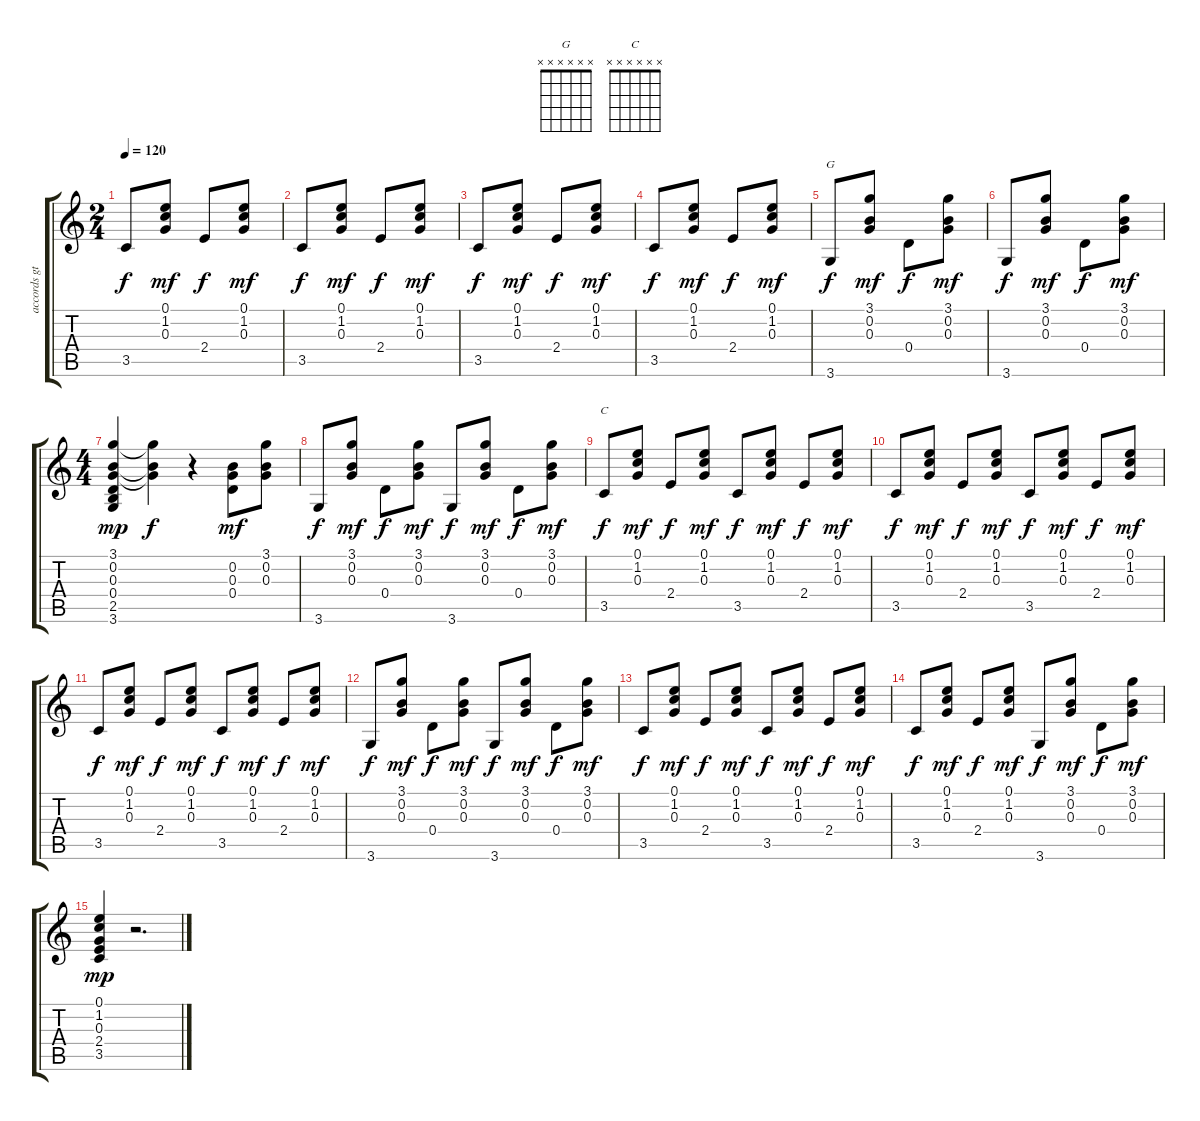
\track ("accords gtr" "accords gt") {instrument acousticguitarnylon}
\staff {score tabs}
\tuning (E4 B3 G3 D3 A2 E2) {hide}
\chord ("G" x x x x x x) {firstfret 0}
\chord ("C" x x x x x x) {firstfret 0}
\ts (2 4)
\tempo 120
\clef g2
\ks c
3.5.8{dy f} (0.1 1.2 0.3).8{dy mf} 2.4.8{dy f} (0.1 1.2 0.3).8{dy mf} |
3.5.8{dy f} (0.1 1.2 0.3).8{dy mf} 2.4.8{dy f} (0.1 1.2 0.3).8{dy mf} |
3.5.8{dy f} (0.1 1.2 0.3).8{dy mf} 2.4.8{dy f} (0.1 1.2 0.3).8{dy mf} |
3.5.8{dy f} (0.1 1.2 0.3).8{dy mf} 2.4.8{dy f} (0.1 1.2 0.3).8{dy mf} |
3.6.8{ch "G" dy f} (3.1 0.2 0.3).8{dy mf} 0.4.8{dy f} (3.1 0.2 0.3).8{dy mf} |
3.6.8{dy f} (3.1 0.2 0.3).8{dy mf} 0.4.8{dy f} (3.1 0.2 0.3).8{dy mf} |
\ts (4 4)
(3.1 0.2 0.3 0.4 2.5 3.6).4{dy mp} (3.1{t} 0.2{t} 0.3{t}).4{dy f} r.4 (0.2 0.3 0.4).8{dy mf} (3.1 0.2 0.3).8 |
3.6.8{dy f} (3.1 0.2 0.3).8{dy mf} 0.4.8{dy f} (3.1 0.2 0.3).8{dy mf} 3.6.8{dy f} (3.1 0.2 0.3).8{dy mf} 0.4.8{dy f} (3.1 0.2 0.3).8{dy mf} |
3.5.8{ch "C" dy f} (0.1 1.2 0.3).8{dy mf} 2.4.8{dy f} (0.1 1.2 0.3).8{dy mf} 3.5.8{dy f} (0.1 1.2 0.3).8{dy mf} 2.4.8{dy f} (0.1 1.2 0.3).8{dy mf} |
3.5.8{dy f} (0.1 1.2 0.3).8{dy mf} 2.4.8{dy f} (0.1 1.2 0.3).8{dy mf} 3.5.8{dy f} (0.1 1.2 0.3).8{dy mf} 2.4.8{dy f} (0.1 1.2 0.3).8{dy mf} |
3.5.8{dy f} (0.1 1.2 0.3).8{dy mf} 2.4.8{dy f} (0.1 1.2 0.3).8{dy mf} 3.5.8{dy f} (0.1 1.2 0.3).8{dy mf} 2.4.8{dy f} (0.1 1.2 0.3).8{dy mf} |
3.6.8{dy f} (3.1 0.2 0.3).8{dy mf} 0.4.8{dy f} (3.1 0.2 0.3).8{dy mf} 3.6.8{dy f} (3.1 0.2 0.3).8{dy mf} 0.4.8{dy f} (3.1 0.2 0.3).8{dy mf} |
3.5.8{dy f} (0.1 1.2 0.3).8{dy mf} 2.4.8{dy f} (0.1 1.2 0.3).8{dy mf} 3.5.8{dy f} (0.1 1.2 0.3).8{dy mf} 2.4.8{dy f} (0.1 1.2 0.3).8{dy mf} |
3.5.8{dy f} (0.1 1.2 0.3).8{dy mf} 2.4.8{dy f} (0.1 1.2 0.3).8{dy mf} 3.6.8{dy f} (3.1 0.2 0.3).8{dy mf} 0.4.8{dy f} (3.1 0.2 0.3).8{dy mf} |
(0.1 1.2 0.3 2.4 3.5).4{dy mp} r.2{d}
